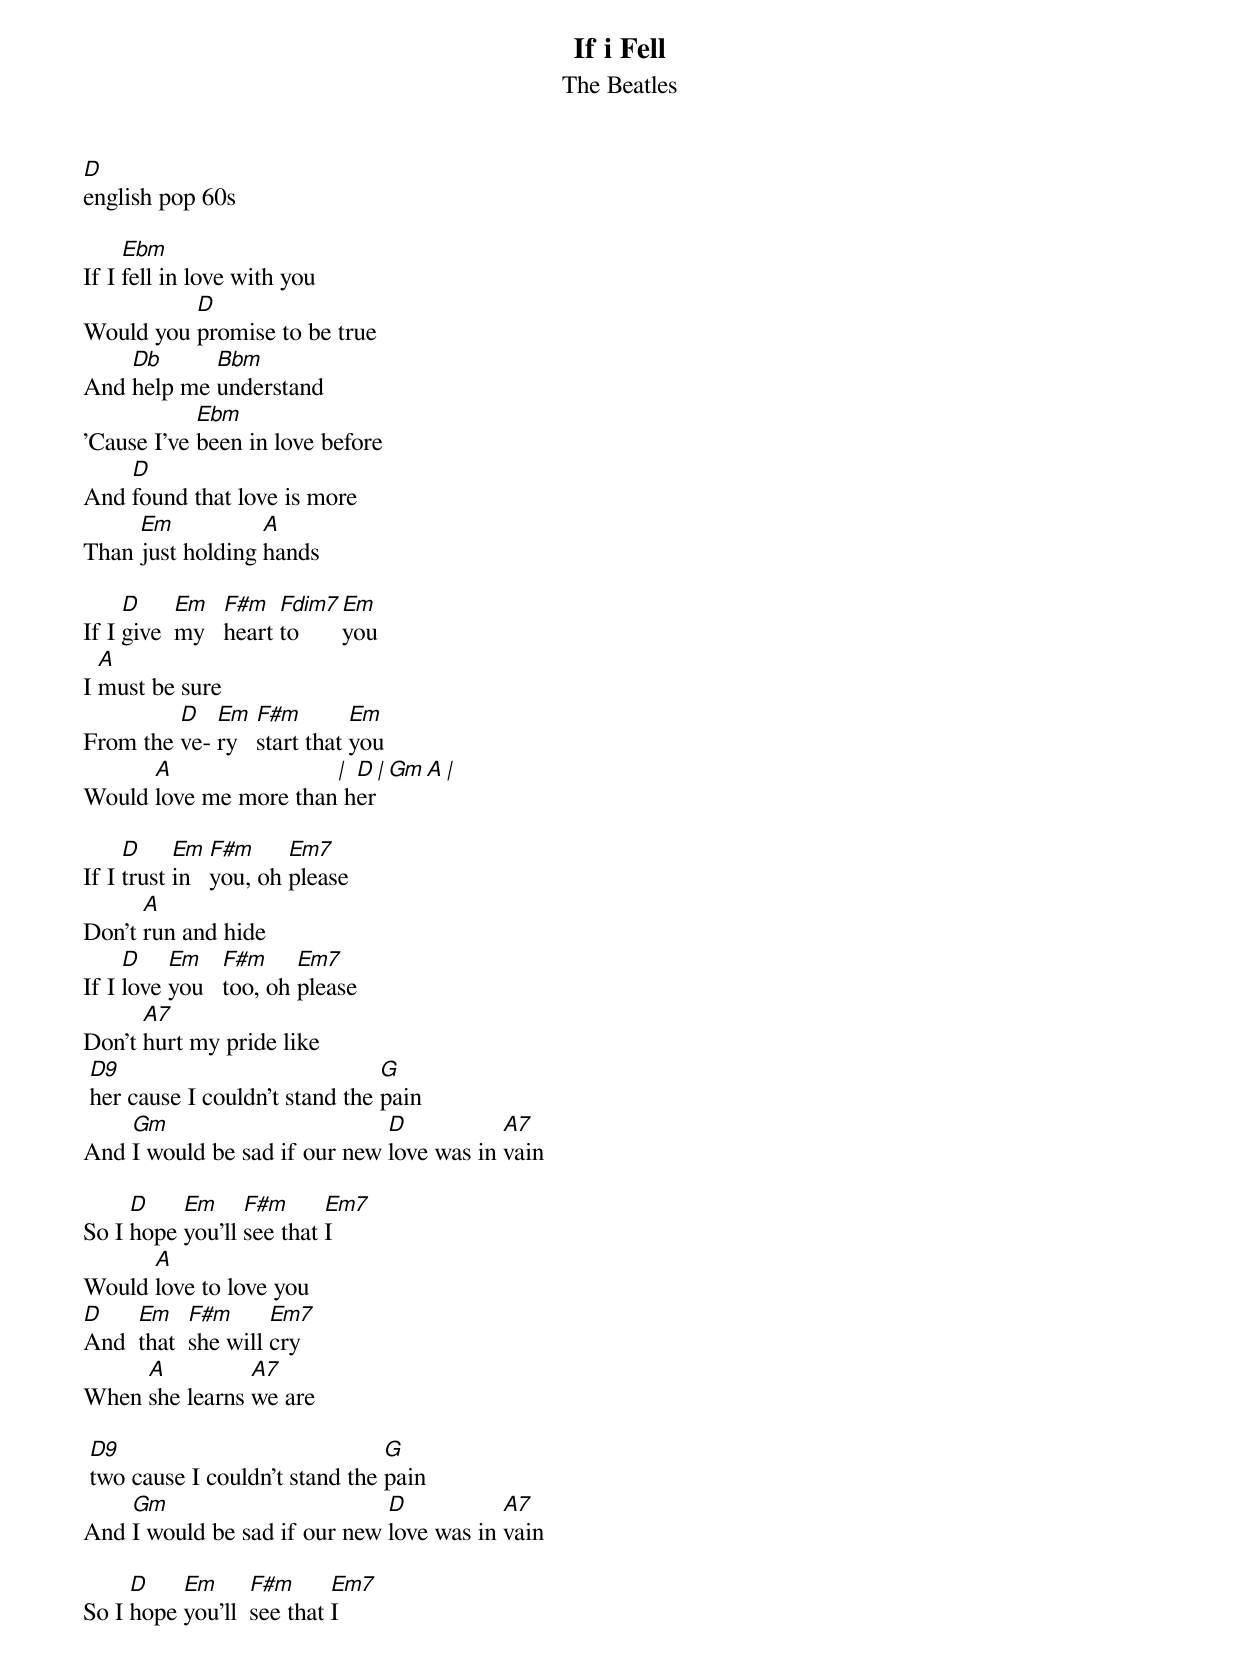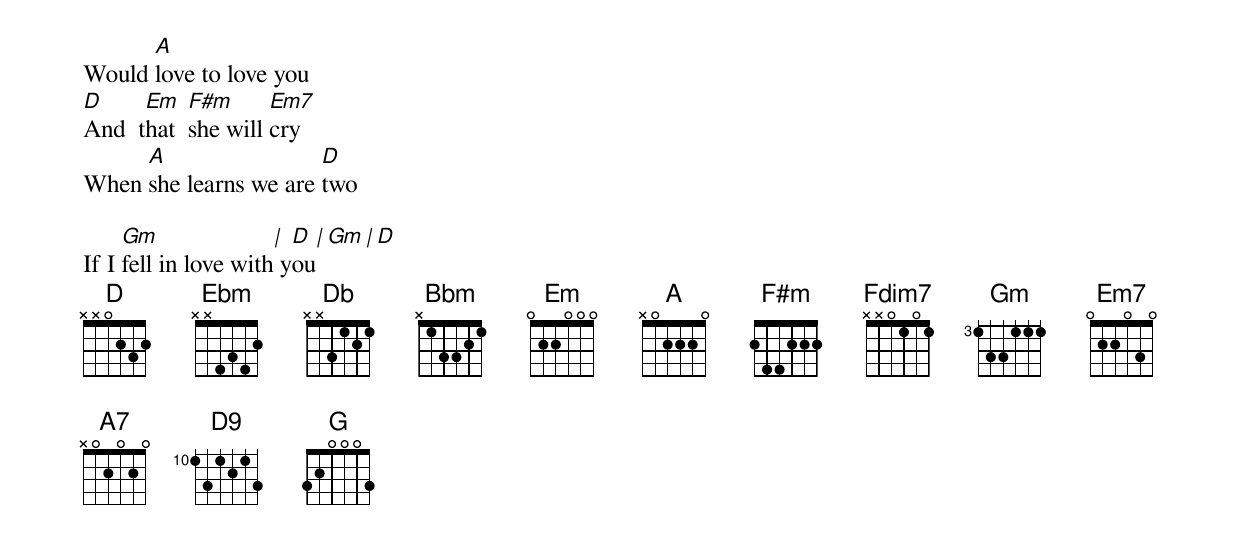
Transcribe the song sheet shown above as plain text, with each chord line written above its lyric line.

If i Fell
The Beatles
D
english pop 60s

     Ebm
If I fell in love with you
          D
Would you promise to be true
    Db      Bbm
And help me understand
            Ebm
'Cause I've been in love before
    D
And found that love is more
     Em           A
Than just holding hands

     D     Em   F#m   Fdim7   Em
If I give  my   heart to      you
  A
I must be sure
         D   Em   F#m        Em
From the ve- ry   start that you
      A                | D | Gm A |
Would love me more than her

     D     Em   F#m     Em7
If I trust in   you, oh please
      A
Don't run and hide
     D    Em    F#m     Em7
If I love you   too, oh please
      A7
Don't hurt my pride like
 D9                             G
 her cause I couldn't stand the pain
    Gm                        D           A7
And I would be sad if our new love was in vain

     D    Em     F#m      Em7
So I hope you'll see that I
      A
Would love to love you
D    Em    F#m      Em7
And  that  she will cry
     A          A7
When she learns we are

 D9                             G
 two cause I couldn't stand the pain
    Gm                        D           A7
And I would be sad if our new love was in vain

     D    Em      F#m      Em7
So I hope you'll  see that I
      A
Would love to love you
D     Em   F#m      Em7
And  that  she will cry
     A                 D
When she learns we are two

     Gm               | D | Gm | D
If I fell in love with you
